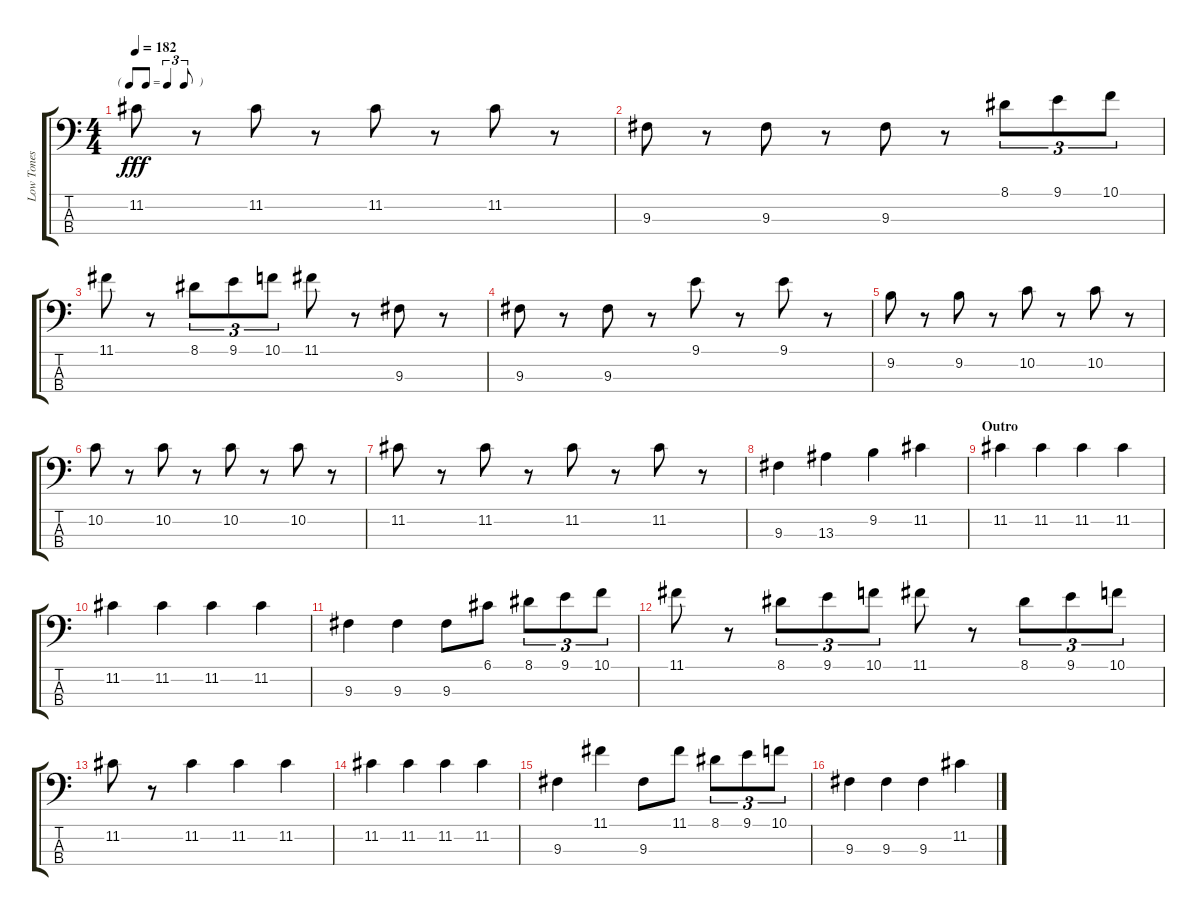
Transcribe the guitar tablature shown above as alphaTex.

\track ("Low Tones" "Low Tones") {instrument acousticbass}
\staff {score tabs}
\tuning (G2 D2 A1 E1) {hide}
\ts (4 4)
\tf triplet8th
\tempo 182
\clef f4
\ks c
11.2.8{dy fff} r.8 11.2.8 r.8 11.2.8 r.8 11.2.8 r.8 |
9.3.8 r.8 9.3.8 r.8 9.3.8 r.8 8.1.8{tu (3 2)} 9.1.8{tu (3 2)} 10.1.8{tu (3 2)} |
11.1.8 r.8 8.1.8{tu (3 2)} 9.1.8{tu (3 2)} 10.1.8{tu (3 2)} 11.1.8 r.8 9.3.8 r.8 |
9.3.8 r.8 9.3.8 r.8 9.1.8 r.8 9.1.8 r.8 |
9.2.8 r.8 9.2.8 r.8 10.2.8 r.8 10.2.8 r.8 |
10.2.8 r.8 10.2.8 r.8 10.2.8 r.8 10.2.8 r.8 |
11.2.8 r.8 11.2.8 r.8 11.2.8 r.8 11.2.8 r.8 |
9.3.4 13.3.4 9.2.4 11.2.4 |
\section ("" "Outro")
11.2.4 11.2.4 11.2.4 11.2.4 |
11.2.4 11.2.4 11.2.4 11.2.4 |
9.3.4 9.3.4 9.3.8 6.1.8 8.1.8{tu (3 2)} 9.1.8{tu (3 2)} 10.1.8{tu (3 2)} |
11.1.8 r.8 8.1.8{tu (3 2)} 9.1.8{tu (3 2)} 10.1.8{tu (3 2)} 11.1.8 r.8 8.1.8{tu (3 2)} 9.1.8{tu (3 2)} 10.1.8{tu (3 2)} |
11.2.8 r.8 11.2.4 11.2.4 11.2.4 |
11.2.4 11.2.4 11.2.4 11.2.4 |
9.3.4 11.1.4 9.3.8 11.1.8 8.1.8{tu (3 2)} 9.1.8{tu (3 2)} 10.1.8{tu (3 2)} |
9.3.4 9.3.4 9.3.4 11.2.4
